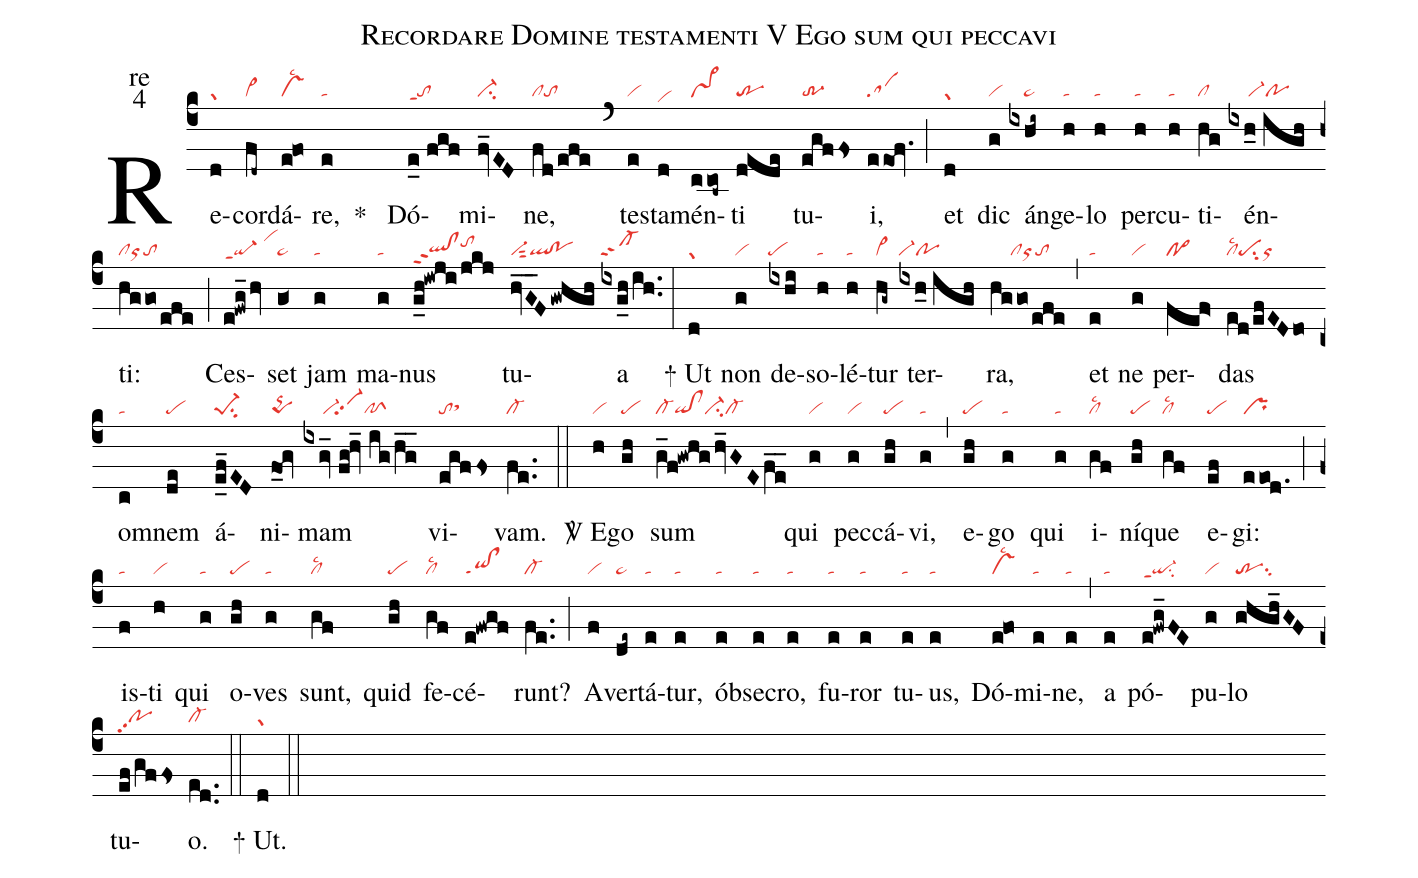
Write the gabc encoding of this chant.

name:Recordare Domine testamenti V Ego sum qui peccavi;
office-part:re;
mode:4;
nabc-lines:1;
%%
(c4) Re(d|gr)cor(fd~|vi>)dá(e!fo|vslsc2)re,(e|ta) <sp>*</sp> () Dó(e_0//fgf|toppt1)mi(fv_ED|ci-)ne,(fd/efe|clto) (`) tes(e|vi)ta(d|vihd)mén(ccob~|vs>)ti(dede|tr) tu(egffs|tr-3)i,(eeof.|sa) (;)et(d|gr) dic(g|vi) án(ixhi~|////pe~)ge(h|ta)lo(h|ta) per(h|ta)cu(h|ta)ti(hg|cl)én(ixh_0//igh|/////vi-po)ti:(hggo/efe|clorto) (;) Ces(e!fwg_/hv|qi-ppt1/vihk)set(g<|pe~) jam(g|ta) ma(g|ta)nus(g_h!iwji/jkj|qlhg!clhgppt2tohi) tu(hvG__F/gwhgh|vi-sut2ql!po)a(ixg_h/ih..|cl-ppt2) (:)

<sp>+</sp> Ut(d|gr) non(g|vi) de(ixhi|pe)so(h|ta)lé(h|ta)tur(hg~|vi>) ter(ixh_0//igh|vi-po)ra,(hggo/efe|/////clorto) (,) et(e|ta) ne(g|vi) per(fef>|po>)das(ed/efEDdo|cllsc2pesu2or) om(c|ta)nem(de|pe) á(e_f_ED|pe-1su2)ni(fo_g|pqS)mam(ixgv_//fg!hv_//ig/hg__|/////vi-`vi-pp2pfS) vi(egffs|tosthh)vam.(fe..|cl-) (::)

<sp>V/</sp> E(h|vi)go(gh|pe) sum(g_f!gwhghv_GEfe__|cl-qi!clci-cl-) qui(g|vi) pec(g|vi)cá(gh|pe)vi,(g|ta) (,) e(gh|pe)go(g|ta) qui(g|ta) i(gf|cllsc2)ní(gh|pe)que(gf|cllsc2) e(ef|pe)gi:(eeod.|pr) (;) is(f|ta)ti(h|vi) qui(g|ta) o(gh|pe)ves(g|ta) sunt,(gf|cllsc2) quid(gh|pe) fe(gf|cllsc2)cé(e!fwgf|qi!clppt1)runt?(fe..|cl-) (;) A(f|vi)ver(de~|pe~)tá(e|ta)tur,(e|ta) ób(e|ta)se(e|ta)cro,(e|ta) fu(e|ta)ror(e|ta) tu(e|ta)us,(e|ta) Dó(e@fo|vslsc2)mi(e|ta)ne,(e|ta) (,) a(e|ta) pó(e!fwg_FE|qi-ppt1su2)pu(g|vi)lo(ghgh_GF|trsu2) tu(ef/gffs|popp2)o.(ed..|cl-) (::)

<sp>+</sp> Ut.(d|gr) (::)
